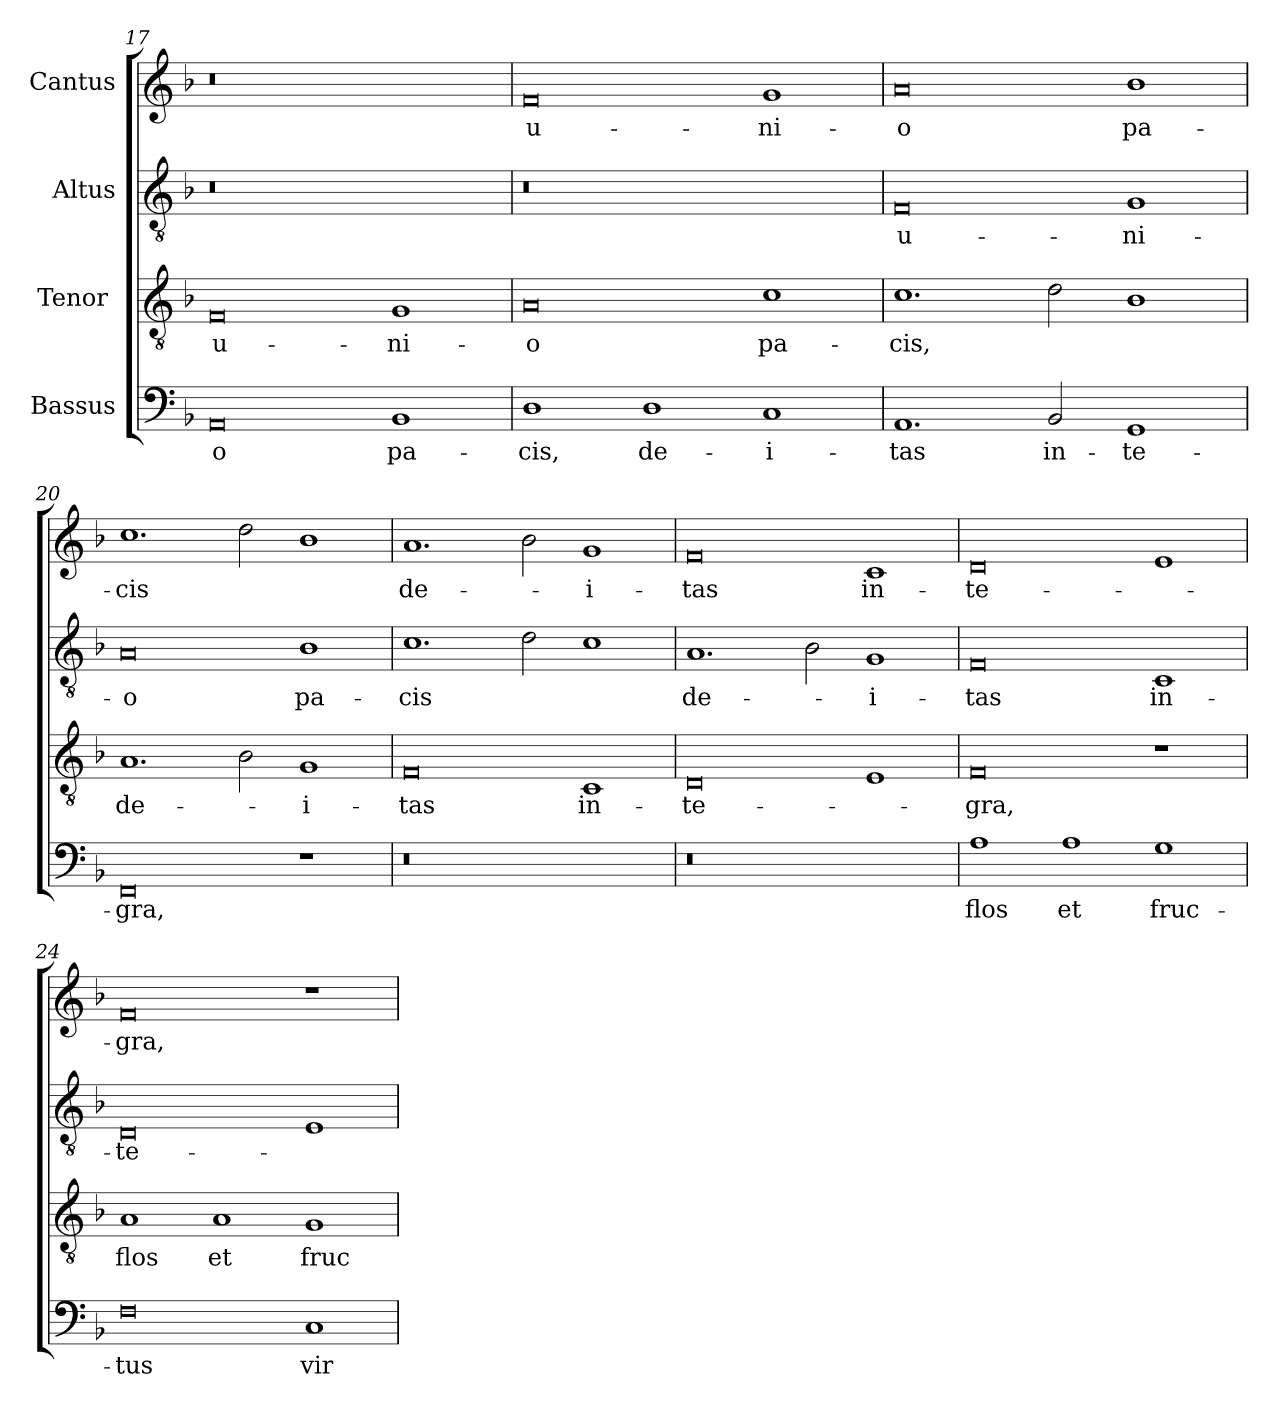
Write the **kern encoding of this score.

**kern	**text	**kern	**text	**kern	**text	**kern	**text
*part4	*part4	*part3	*part3	*part2	*part2	*part1	*part1
*staff4	*staff4	*staff3	*staff3	*staff2	*staff2	*staff1	*staff1
*I"Bassus	*	*I"Tenor 	*	*I"Altus	*	*I"Cantus	*
*clefF4	*	*clefGv2	*	*clefGv2	*	*clefG2	*
*k[b-]	*	*k[b-]	*	*k[b-]	*	*k[b-]	*
*F:	*	*F:	*	*F:	*	*F:	*
=17	=17	=17	=17	=17	=17	=17	=17
0AA/	-o	0F/	u-	0r	.	0r	.
1BB-/	pa-	1G/	-ni-	1ryy	.	1ryy	.
=18	=18	=18	=18	=18	=18	=18	=18
1D\	-cis,	0A/	-o	0r	.	0f/	u-
1D\	de-	.	.	.	.	.	.
1C/	-i-	1c\	pa-	1ryy	.	1g/	-ni-
=19	=19	=19	=19	=19	=19	=19	=19
1.AA/	-tas	1.c\	-cis,	0F/	u-	0a/	-o
2BB-/	in-	2d\	.	.	.	.	.
1GG/	-te-	1B-\	.	1G/	-ni-	1b-\	pa-
=20	=20	=20	=20	=20	=20	=20	=20
0FF/	-gra,	1.A/	de-	0A/	-o	1.cc\	-cis
.	.	2B-\	.	.	.	2dd\	.
1r	.	1G/	-i-	1B-\	pa-	1b-\	.
=21	=21	=21	=21	=21	=21	=21	=21
0r	.	0F/	-tas	1.c\	-cis	1.a/	de-
.	.	.	.	2d\	.	2b-\	.
1ryy	.	1C/	in-	1c\	.	1g/	-i-
=22	=22	=22	=22	=22	=22	=22	=22
0r	.	0D/	-te-	1.A/	de-	0f/	-tas
.	.	.	.	2B-\	.	.	.
1ryy	.	1E/	.	1G/	-i-	1c/	in-
!!LO:LB:g=z
=23	=23	=23	=23	=23	=23	=23	=23
1A\	flos	0F/	-gra,	0F/	-tas	0d/	-te-
1A\	et	.	.	.	.	.	.
1G\	fruc-	1r	.	1C/	in-	1e/	.
=24	=24	=24	=24	=24	=24	=24	=24
0F\	-tus	1A/	flos	0D/	-te-	0f/	-gra,
.	.	1A/	et	.	.	.	.
1C/	vir-	1G/	fruc-	1E/	.	1r	.
=	=	=	=	=	=	=	=
*-	*-	*-	*-	*-	*-	*-	*-
